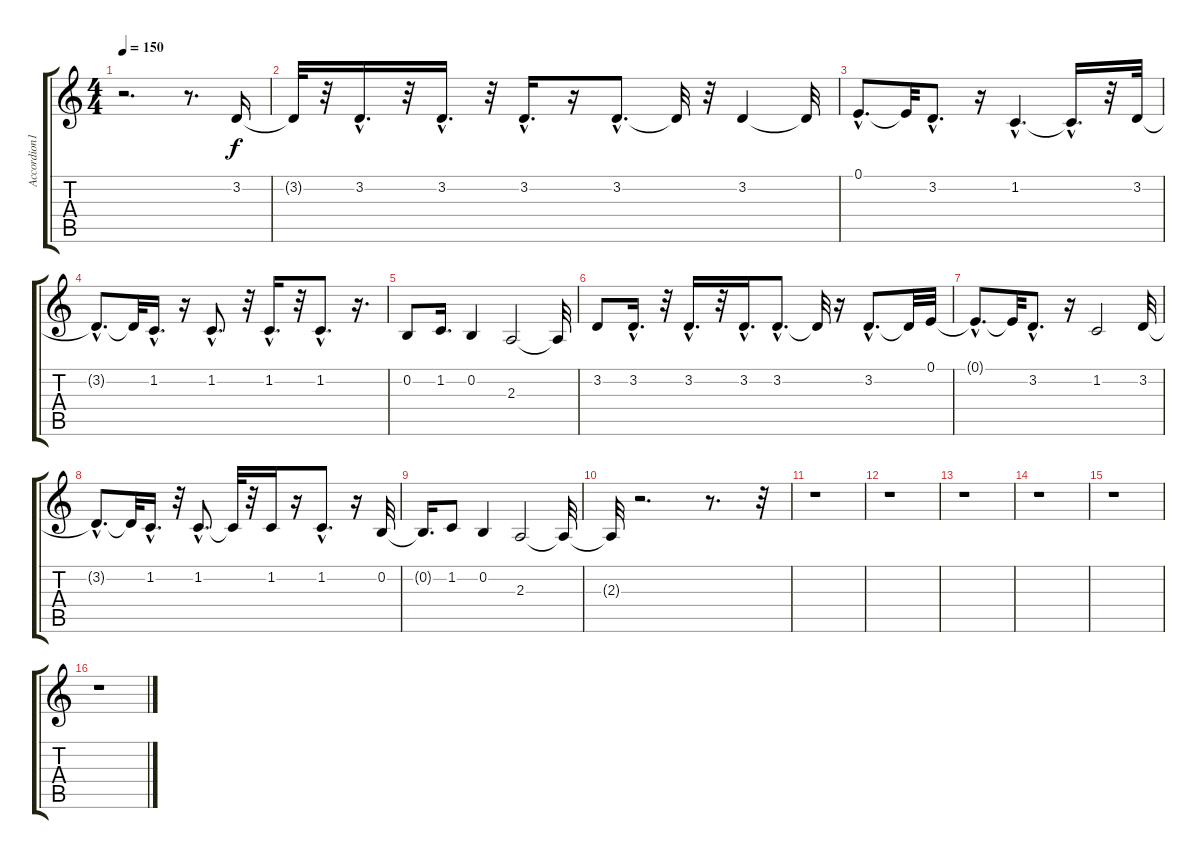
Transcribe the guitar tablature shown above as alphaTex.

\track ("Accordion1" "Accordion1") {instrument accordion}
\staff {score tabs}
\tuning (E4 B3 G3 D3 A2 E2) {hide}
\ts (4 4)
\tempo 150
\clef g2
\ks c
r.2{d dy f instrument accordion} r.8{d} 3.2.16 |
3.2{t}.32 r.32 3.2{hac}.16{d} r.32 3.2{hac}.16{d} r.32 3.2{hac}.16{d} r.16 3.2{hac}.8{d} 3.2{t}.32 r.32 3.2.4 3.2{t}.32 |
0.1{hac}.8{d} 0.1{t}.32 3.2{hac}.8{d} r.16 1.2{hac}.4{d} 1.2{hac t}.16{d} r.32 3.2.32 |
3.2{hac t}.8{d} 3.2{t}.32 1.2{hac}.16{d} r.16 1.2{hac}.8{d} r.32 1.2{hac}.16{d} r.32 1.2{hac}.8{d} r.16{d} |
0.2.8 1.2.16{d} 0.2.4 2.3.2 2.3{t}.32 |
3.2.8 3.2{hac}.16{d} r.32 3.2{hac}.16{d} r.32 3.2{hac}.16{d} 3.2{hac}.8{d} 3.2{t}.32 r.16 3.2{hac}.8{d} 3.2{t}.32 0.1.32 |
0.1{hac t}.8{d} 0.1{t}.32 3.2{hac}.8{d} r.16 1.2.2 3.2.32 |
3.2{hac t}.8{d} 3.2{t}.32 1.2{hac}.16{d} r.32 1.2{hac}.8{d} 1.2{t}.32 r.32 1.2.16 r.16 1.2{hac}.8{d} r.16 0.2.32 |
0.2{t}.16{d} 1.2.8 0.2.4 2.3.2 2.3{t}.32 |
2.3{t}.32 r.2{d} r.8{d} r.32 |
r.1 |
r.1 |
r.1 |
r.1 |
r.1 |
r.1
